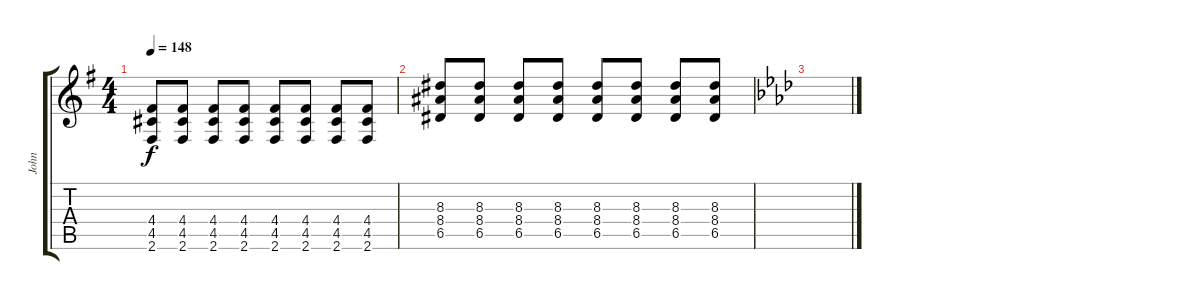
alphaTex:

\track ("John" "John") {instrument acousticguitarsteel}
\staff {score tabs}
\tuning (E4 B3 G3 D3 A2 E2) {hide}
\ts (4 4)
\tempo 148
\clef g2
\ks g
(4.4 4.5 2.6).8{dy f} (4.4 4.5 2.6).8 (4.4 4.5 2.6).8 (4.4 4.5 2.6).8 (4.4 4.5 2.6).8 (4.4 4.5 2.6).8 (4.4 4.5 2.6).8 (4.4 4.5 2.6).8 |
(8.3 8.4 6.5).8 (8.3 8.4 6.5).8 (8.3 8.4 6.5).8 (8.3 8.4 6.5).8 (8.3 8.4 6.5).8 (8.3 8.4 6.5).8 (8.3 8.4 6.5).8 (8.3 8.4 6.5).8 |
\ks ab
